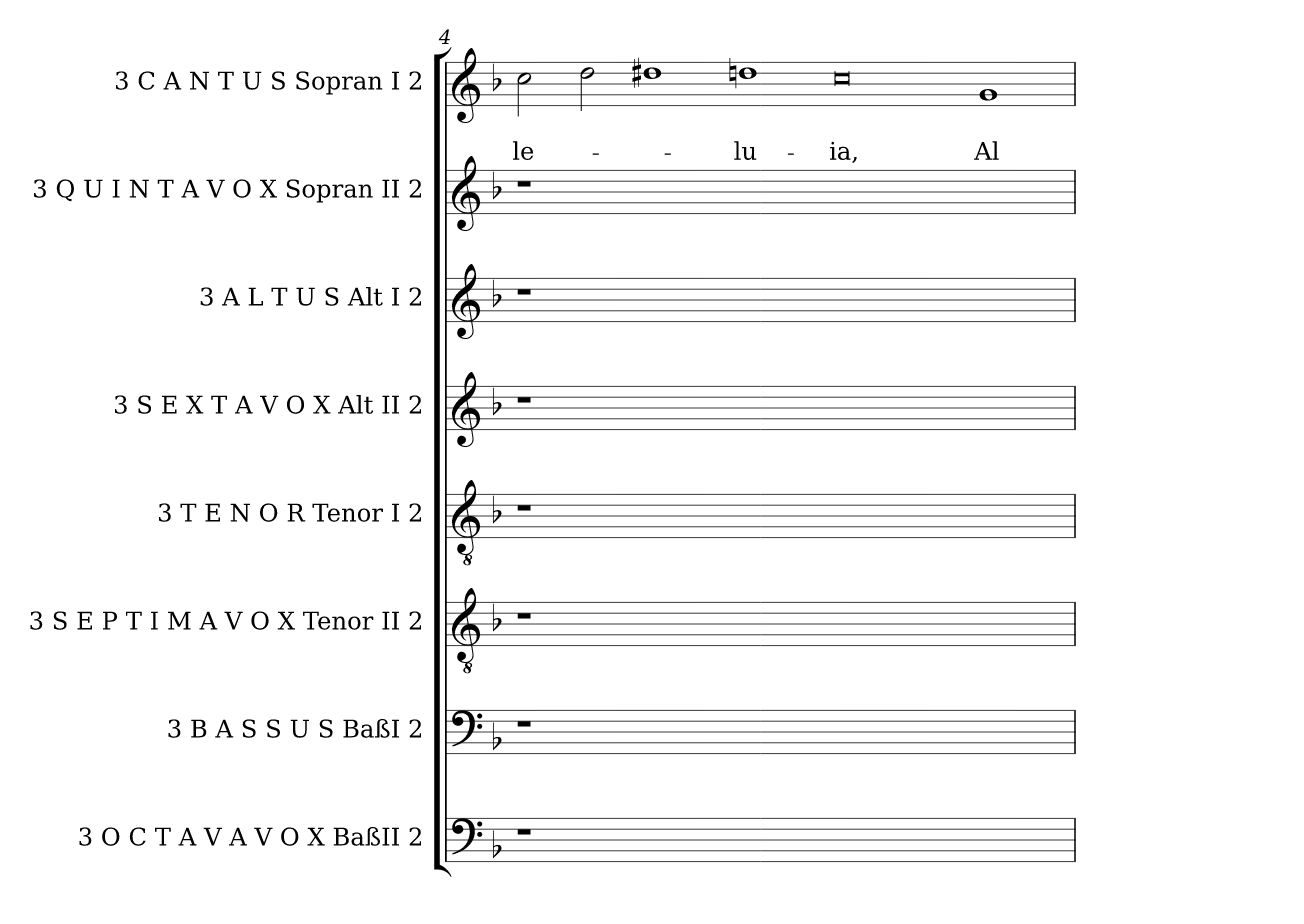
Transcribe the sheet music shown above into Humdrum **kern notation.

**kern	**kern	**kern	**kern	**kern	**kern	**kern	**kern	**text	**text
*part8	*part7	*part6	*part5	*part4	*part3	*part2	*part1	*part1	*part1
*staff8	*staff7	*staff6	*staff5	*staff4	*staff3	*staff2	*staff1	*staff1	*staff1
*I"3  O C T A V A V O X  BaßII  2	*I"3  B A S S U S  BaßI  2	*I"3  S E P T I M A V O X  Tenor II  2	*I"3  T E N O R  Tenor I  2	*I"3  S E X T A V O X  Alt II  2	*I"3  A L T U S  Alt I  2	*I"3  Q U I N T A V O X  Sopran II  2	*I"3  C A N T U S  Sopran I  2	*	*
*clefF4	*clefF4	*clefGv2	*clefGv2	*clefG2	*clefG2	*clefG2	*clefG2	*	*
*ITrd-3c-5	*ITrd-3c-5	*ITrd-3c-5	*	*ITrd-3c-5	*ITrd-3c-5	*ITrd-3c-5	*ITrd-3c-5	*	*
*k[b-e-]	*k[b-e-]	*k[b-e-]	*k[b-]	*k[b-e-]	*k[b-e-]	*k[b-e-]	*k[b-e-]	*	*
*B-:	*B-:	*B-:	*F:	*B-:	*B-:	*B-:	*B-:	*	*
=4	=4	=4	=4	=4	=4	=4	=4	=4	=4
!	!	!	!	!	!	!	!	!	!LO:LY:b:cj
1r	1r	1r	1r	1r	1r	1r	2ff\	.	-le-
.	.	.	.	.	.	.	2gg\	.	.
00ryy	00ryy	00ryy	00ryy	00ryy	00ryy	00ryy	1gg#X	.	.
!	!	!	!	!	!	!	!	!	!LO:LY:b:cj
.	.	.	.	.	.	.	1gg	.	-lu-
!	!	!	!	!	!	!	!	!	!LO:LY:b:cj
.	.	.	.	.	.	.	0ff	.	-ia,
!	!	!	!	!	!	!	!	!	!LO:LY:b:cj
1ryy	1ryy	1ryy	1ryy	1ryy	1ryy	1ryy	1cc	.	Al-
=	=	=	=	=	=	=	=	=	=
*-	*-	*-	*-	*-	*-	*-	*-	*-	*-
